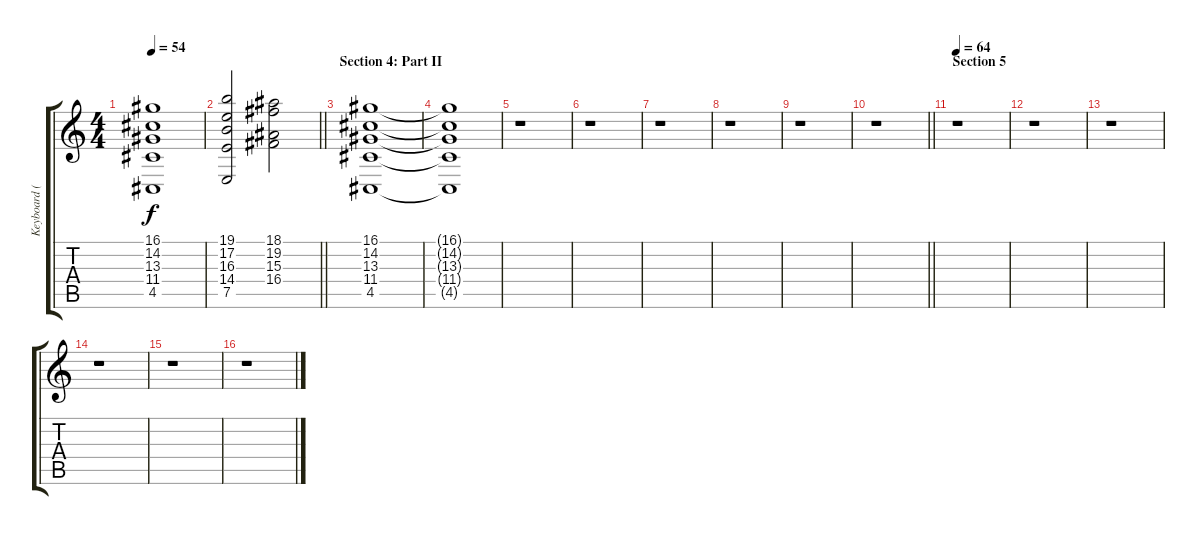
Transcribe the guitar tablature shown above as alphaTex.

\track ("Keyboard (Strings/Choir Aahs)" "Keyboard (") {instrument stringensemble2}
\staff {score tabs}
\tuning (E4 B3 G3 D3 A2 E2) {hide}
\ts (4 4)
\tempo 54
\clef g2
\ks c
(16.1 14.2 13.3 11.4 4.5).1{dy f} |
\barLineRight lightlight
(19.1 17.2 16.3 14.4 7.5).2 (18.1 19.2 15.3 16.4).2 |
\section ("" "Section 4: Part II")
(16.1 14.2 13.3 11.4 4.5).1{volume 0} |
(16.1{t} 14.2{t} 13.3{t} 11.4{t} 4.5{t}).1 |
r.1 |
r.1 |
r.1 |
r.1 |
r.1 |
\barLineRight lightlight
r.1 |
\section ("" "Section 5")
\tempo 64
r.1 |
r.1 |
r.1 |
r.1 |
r.1 |
r.1
